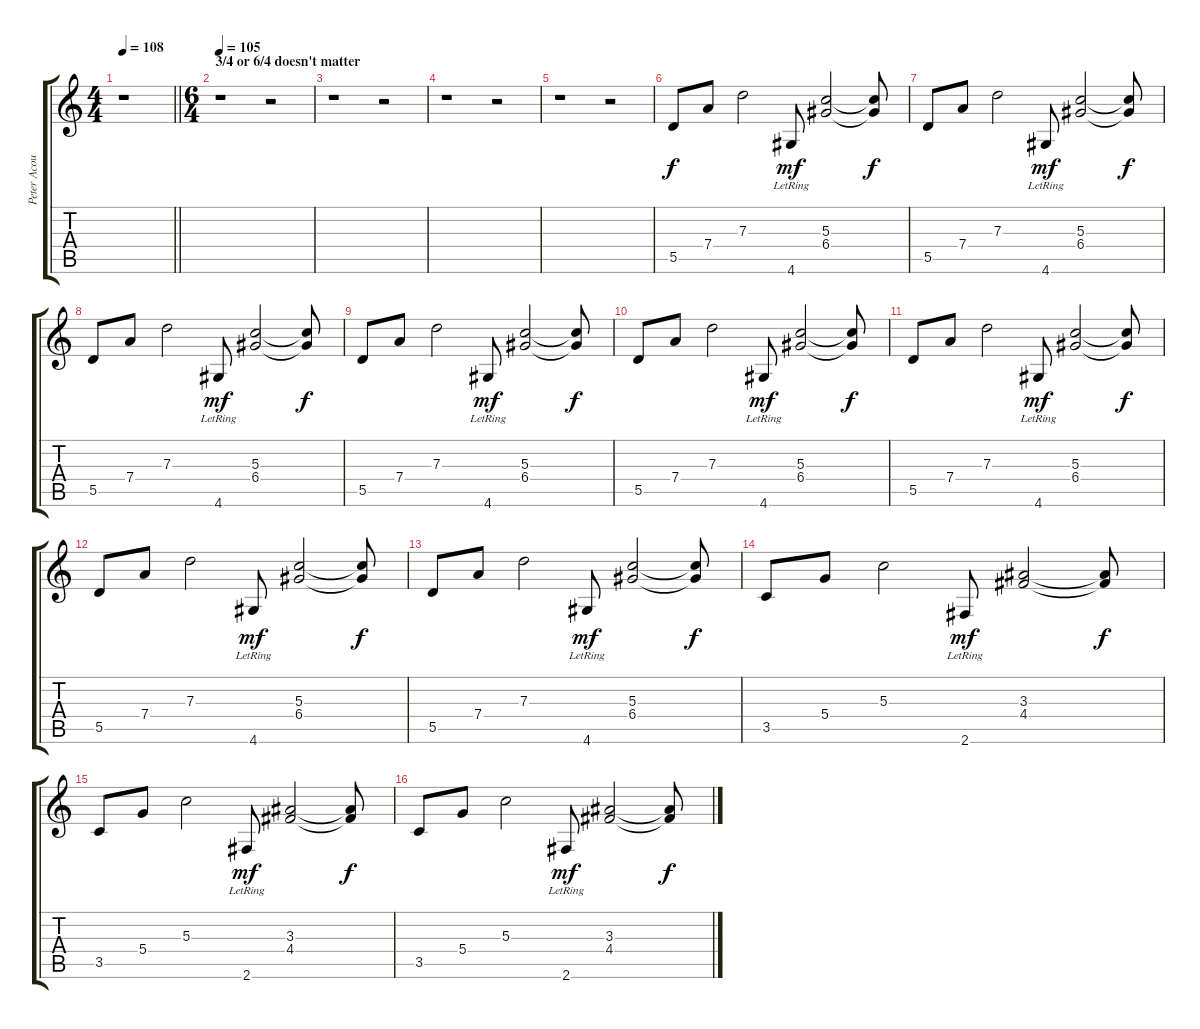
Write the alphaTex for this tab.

\track ("Peter Acoustic" "Peter Acou") {instrument acousticguitarnylon}
\staff {score tabs}
\tuning (E4 B3 G3 D3 A2 E2) {hide}
\ts (4 4)
\tempo 108
\clef g2
\barLineRight lightlight
\ks c
r.1{dy f} |
\ts (6 4)
\section ("" "3/4 or 6/4 doesn't matter")
\tempo 105
r.1 r.2 |
r.1 r.2 |
r.1 r.2 |
r.1 r.2 |
5.5.8{balance 7} 7.4.8 7.3.2 4.6{lr}.8{dy mf} (5.3 6.4).2 (5.3{t} 6.4{t}).8{dy f} |
5.5.8 7.4.8 7.3.2 4.6{lr}.8{dy mf} (5.3 6.4).2 (5.3{t} 6.4{t}).8{dy f} |
5.5.8 7.4.8 7.3.2 4.6{lr}.8{dy mf} (5.3 6.4).2 (5.3{t} 6.4{t}).8{dy f} |
5.5.8 7.4.8 7.3.2 4.6{lr}.8{dy mf} (5.3 6.4).2 (5.3{t} 6.4{t}).8{dy f} |
5.5.8 7.4.8 7.3.2 4.6{lr}.8{dy mf} (5.3 6.4).2 (5.3{t} 6.4{t}).8{dy f} |
5.5.8 7.4.8 7.3.2 4.6{lr}.8{dy mf} (5.3 6.4).2 (5.3{t} 6.4{t}).8{dy f} |
5.5.8 7.4.8 7.3.2 4.6{lr}.8{dy mf} (5.3 6.4).2 (5.3{t} 6.4{t}).8{dy f} |
5.5.8 7.4.8 7.3.2 4.6{lr}.8{dy mf} (5.3 6.4).2 (5.3{t} 6.4{t}).8{dy f} |
3.5.8 5.4.8 5.3.2 2.6{lr}.8{dy mf} (3.3 4.4).2 (3.3{t} 4.4{t}).8{dy f} |
3.5.8 5.4.8 5.3.2 2.6{lr}.8{dy mf} (3.3 4.4).2 (3.3{t} 4.4{t}).8{dy f} |
3.5.8 5.4.8 5.3.2 2.6{lr}.8{dy mf} (3.3 4.4).2 (3.3{t} 4.4{t}).8{dy f}
